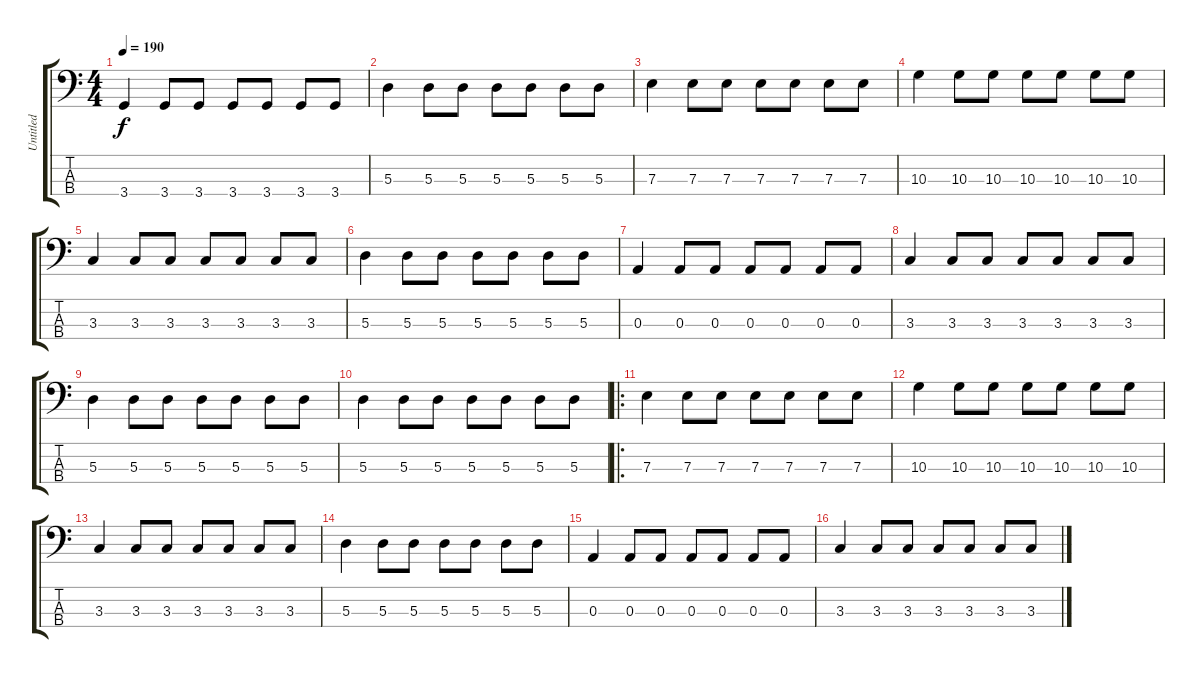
\track ("Untitled" "Untitled") {instrument electricbassfinger}
\staff {score tabs}
\tuning (G2 D2 A1 E1) {hide}
\ts (4 4)
\tempo 190
\clef f4
\ks c
3.4.4{dy f} 3.4.8 3.4.8 3.4.8 3.4.8 3.4.8 3.4.8 |
5.3.4 5.3.8 5.3.8 5.3.8 5.3.8 5.3.8 5.3.8 |
7.3.4 7.3.8 7.3.8 7.3.8 7.3.8 7.3.8 7.3.8 |
10.3.4 10.3.8 10.3.8 10.3.8 10.3.8 10.3.8 10.3.8 |
3.3.4 3.3.8 3.3.8 3.3.8 3.3.8 3.3.8 3.3.8 |
5.3.4 5.3.8 5.3.8 5.3.8 5.3.8 5.3.8 5.3.8 |
0.3.4 0.3.8 0.3.8 0.3.8 0.3.8 0.3.8 0.3.8 |
3.3.4 3.3.8 3.3.8 3.3.8 3.3.8 3.3.8 3.3.8 |
5.3.4 5.3.8 5.3.8 5.3.8 5.3.8 5.3.8 5.3.8 |
5.3.4 5.3.8 5.3.8 5.3.8 5.3.8 5.3.8 5.3.8 |
\ro
7.3.4 7.3.8 7.3.8 7.3.8 7.3.8 7.3.8 7.3.8 |
10.3.4 10.3.8 10.3.8 10.3.8 10.3.8 10.3.8 10.3.8 |
3.3.4 3.3.8 3.3.8 3.3.8 3.3.8 3.3.8 3.3.8 |
5.3.4 5.3.8 5.3.8 5.3.8 5.3.8 5.3.8 5.3.8 |
0.3.4 0.3.8 0.3.8 0.3.8 0.3.8 0.3.8 0.3.8 |
3.3.4 3.3.8 3.3.8 3.3.8 3.3.8 3.3.8 3.3.8
